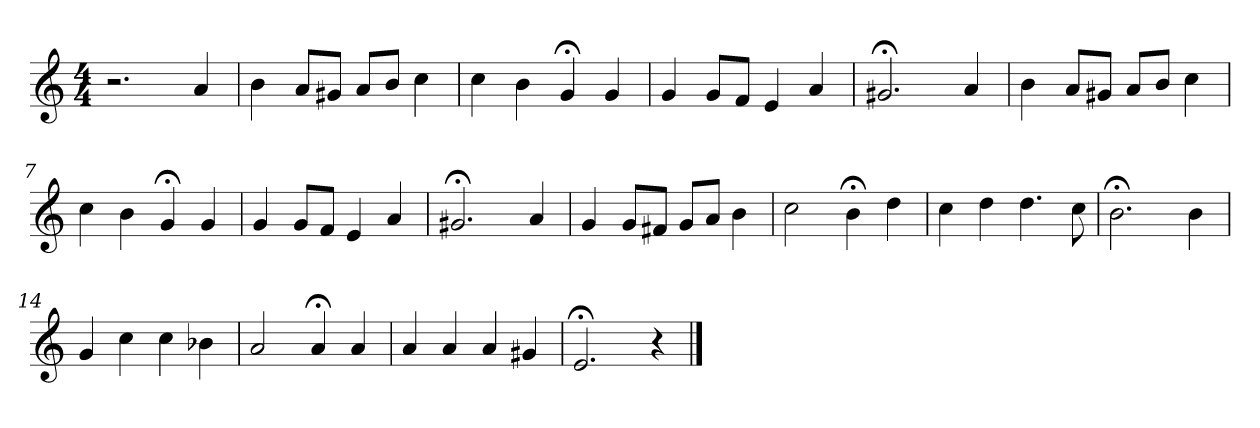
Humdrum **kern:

**kern
*part1
*staff1
*clefG2
*k[]
*C:
*M4/4
=1
2.r
4a
=2
4b
8a/L
8g#X/J
8a/L
8b/J
4cc
=3
4cc
4b
4g;<
4g
=4
4g
8g/L
8f/J
4e
4a
=5
2.g#X;<
4a
=6
4b
8a/L
8g#X/J
8a/L
8b/J
4cc
=7
4cc
4b
4g;<
4g
=8
4g
8g/L
8f/J
4e
4a
=9
2.g#X;<
4a
=10
4g
8g/L
8f#X/J
8g/L
8a/J
4b
=11
2cc
4b;<
4dd
=12
4cc
4dd
4.dd
8cc
=13
2.b;<
4b
=14
4g
4cc
4cc
4b-X
=15
2a
4a;<
4a
=16
4a
4a
4a
4g#X
=17
2.e;<
4r
==
*-
